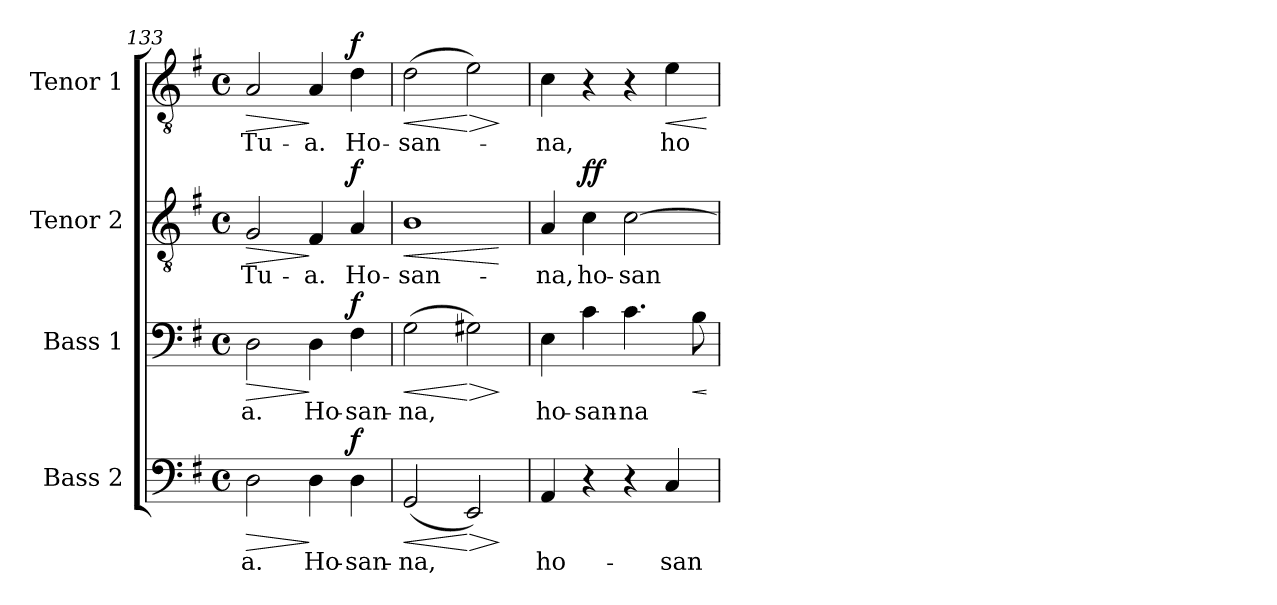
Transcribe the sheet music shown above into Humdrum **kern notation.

**kern	**text	**dynam	**kern	**text	**dynam	**kern	**text	**dynam	**kern	**text	**dynam
*part4	*part4	*part4	*part3	*part3	*part3	*part2	*part2	*part2	*part1	*part1	*part1
*staff4	*staff4	*staff4	*staff3	*staff3	*staff3	*staff2	*staff2	*staff2	*staff1	*staff1	*staff1
*I"Bass 2	*	*	*I"Bass 1	*	*	*I"Tenor 2	*	*	*I"Tenor 1	*	*
*I'B. 2	*	*	*I'B. 1	*	*	*I'T. 2	*	*	*I'T. 1	*	*
*clefF4	*	*	*clefF4	*	*	*clefGv2	*	*	*clefGv2	*	*
*k[f#]	*	*	*k[f#]	*	*	*k[f#]	*	*	*k[f#]	*	*
*G:	*	*	*G:	*	*	*G:	*	*	*G:	*	*
*M4/4	*	*	*M4/4	*	*	*M4/4	*	*	*M4/4	*	*
*met(c)	*	*	*met(c)	*	*	*met(c)	*	*	*met(c)	*	*
=133	=133	=133	=133	=133	=133	=133	=133	=133	=133	=133	=133
!	!LO:LY:b	!LO:HP:b	!	!LO:LY:b	!LO:HP:b	!	!LO:LY:b	!LO:HP:b	!	!LO:LY:b	!LO:HP:b
2D\	-a.	>	2D\	-a.	>	2G/	Tu-	>	2A/	Tu-	>
!	!LO:LY:b	!	!	!LO:LY:b	!	!	!LO:LY:b	!	!	!LO:LY:b	!
4D\	Ho-	]	4D\	Ho-	]	4F#/	-a.	]	4A/	-a.	]
!	!LO:LY:b	!LO:DY:a	!	!LO:LY:b	!LO:DY:a	!	!LO:LY:b	!LO:DY:a	!	!LO:LY:b	!LO:DY:a
4D\	-san-	f	4F#\	-san-	f	4A/	Ho-	f	4d\	Ho-	f
=134	=134	=134	=134	=134	=134	=134	=134	=134	=134	=134	=134
!	!LO:LY:b	!LO:HP:b	!	!LO:LY:b	!LO:HP:b	!	!LO:LY:b	!LO:HP:b	!	!	!
!	!	!	!	!	!	!	!	!LO:HP:n=1:b	!	!LO:LY:b	!LO:HP:b
(<2GG/	-na,	<	(>2G\	-na,	<	1B	-san-	< >	(>2d\	-san-	<
!	!	!LO:HP:n=1:b	!	!	!LO:HP:n=1:b	!	!	!	!	!	!LO:HP:n=1:b
2EE/)	.	[ >	2G#X\)	.	[ >	.	.	.	2e\)	.	[ >
.	.	]	.	.	]	.	.	[	.	.	]
!!LO:LB:g=z
=135	=135	=135	=135	=135	=135	=135	=135	=135	=135	=135	=135
!	!LO:LY:b	!	!	!LO:LY:b	!	!	!LO:LY:b	!	!	!LO:LY:b	!
4AA/	ho-	.	4E\	ho-	.	4A/	-na,	.	4c\	-na,	.
!	!	!	!	!LO:LY:b	!	!	!LO:LY:b	!LO:DY:n=1:a	!	!	!
4r	.	.	4c\	-san-	.	4c\	ho-	] ff	4r	.	.
!	!	!	!	!LO:LY:b	!	!	!LO:LY:b	!	!	!	!
4r	.	.	4.c\	-na	.	[2c\	-san-	.	4r	.	.
!	!LO:LY:b	!	!	!	!	!	!	!	!	!LO:LY:b	!LO:HP:b
4C/	-san-	.	.	.	.	.	.	.	4e\	ho-	<
!	!	!	!	!	!LO:HP:b	!	!	!	!	!	!
.	.	.	8B\	.	<	.	.	.	.	.	.
.	.	.	.	.	[	.	.	.	.	.	[
=	=	=	=	=	=	=	=	=	=	=	=
*-	*-	*-	*-	*-	*-	*-	*-	*-	*-	*-	*-
